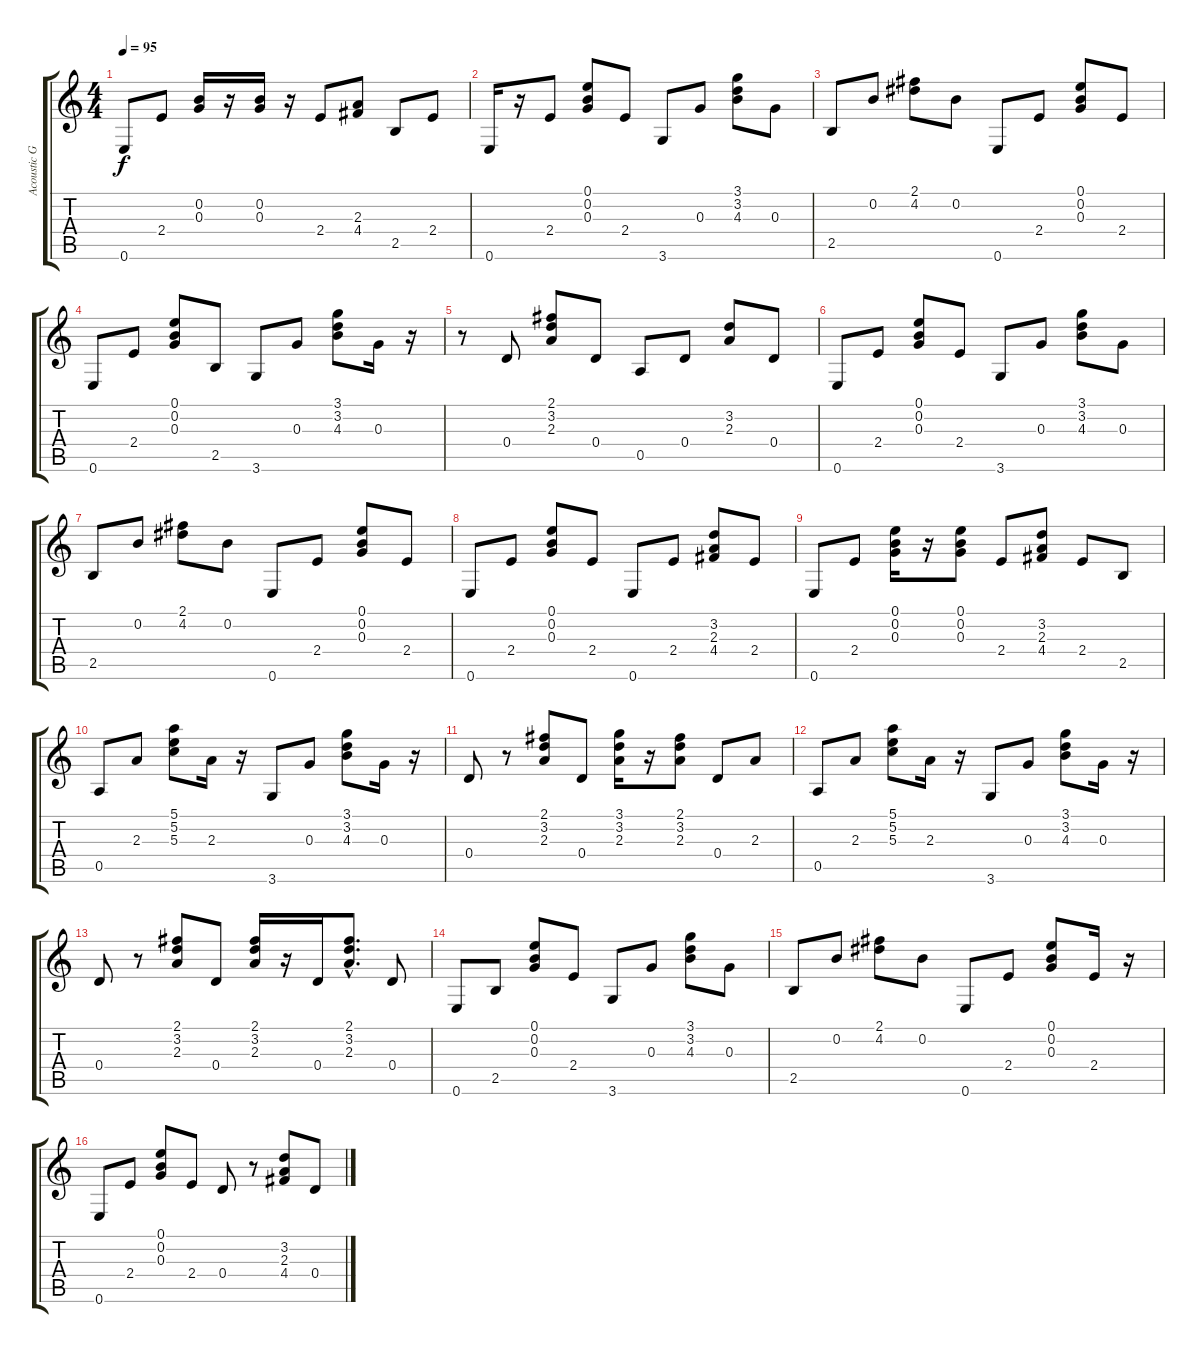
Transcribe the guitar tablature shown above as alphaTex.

\track ("Acoustic Guitar (Rythm 2)" "Acoustic G") {instrument acousticguitarnylon}
\staff {score tabs}
\tuning (E4 B3 G3 D3 A2 E2) {hide}
\ts (4 4)
\tempo 95
\clef g2
\ks c
0.6.8{dy f} 2.4.8 (0.2 0.3).16 r.16 (0.2 0.3).16 r.16 2.4.8 (2.3 4.4).8 2.5.8 2.4.8 |
0.6.16 r.16 2.4.8 (0.1 0.2 0.3).8 2.4.8 3.6.8 0.3.8 (3.1 3.2 4.3).8 0.3.8 |
2.5.8 0.2.8 (2.1 4.2).8 0.2.8 0.6.8 2.4.8 (0.1 0.2 0.3).8 2.4.8 |
0.6.8 2.4.8 (0.1 0.2 0.3).8 2.5.8 3.6.8 0.3.8 (3.1 3.2 4.3).8 0.3.16 r.16 |
r.8 0.4.8 (2.1 3.2 2.3).8 0.4.8 0.5.8 0.4.8 (3.2 2.3).8 0.4.8 |
0.6.8 2.4.8 (0.1 0.2 0.3).8 2.4.8 3.6.8 0.3.8 (3.1 3.2 4.3).8 0.3.8 |
2.5.8 0.2.8 (2.1 4.2).8 0.2.8 0.6.8 2.4.8 (0.1 0.2 0.3).8 2.4.8 |
0.6.8 2.4.8 (0.1 0.2 0.3).8 2.4.8 0.6.8 2.4.8 (3.2 2.3 4.4).8 2.4.8 |
0.6.8 2.4.8 (0.1 0.2 0.3).16 r.16 (0.1 0.2 0.3).8 2.4.8 (3.2 2.3 4.4).8 2.4.8 2.5.8 |
0.5.8 2.3.8 (5.1 5.2 5.3).8 2.3.16 r.16 3.6.8 0.3.8 (3.1 3.2 4.3).8 0.3.16 r.16 |
0.4.8 r.8 (2.1 3.2 2.3).8 0.4.8 (3.1 3.2 2.3).16 r.16 (2.1 3.2 2.3).8 0.4.8 2.3.8 |
0.5.8 2.3.8 (5.1 5.2 5.3).8 2.3.16 r.16 3.6.8 0.3.8 (3.1 3.2 4.3).8 0.3.16 r.16 |
0.4.8 r.8 (2.1 3.2 2.3).8 0.4.8 (2.1 3.2 2.3).16 r.16 0.4.16 (2.1{hac} 3.2{hac} 2.3{hac}).8{d} 0.4.8 |
0.6.8 2.5.8 (0.1 0.2 0.3).8 2.4.8 3.6.8 0.3.8 (3.1 3.2 4.3).8 0.3.8 |
2.5.8 0.2.8 (2.1 4.2).8 0.2.8 0.6.8 2.4.8 (0.1 0.2 0.3).8 2.4.16 r.16 |
0.6.8 2.4.8 (0.1 0.2 0.3).8 2.4.8 0.4.8 r.8 (3.2 2.3 4.4).8 0.4.8
